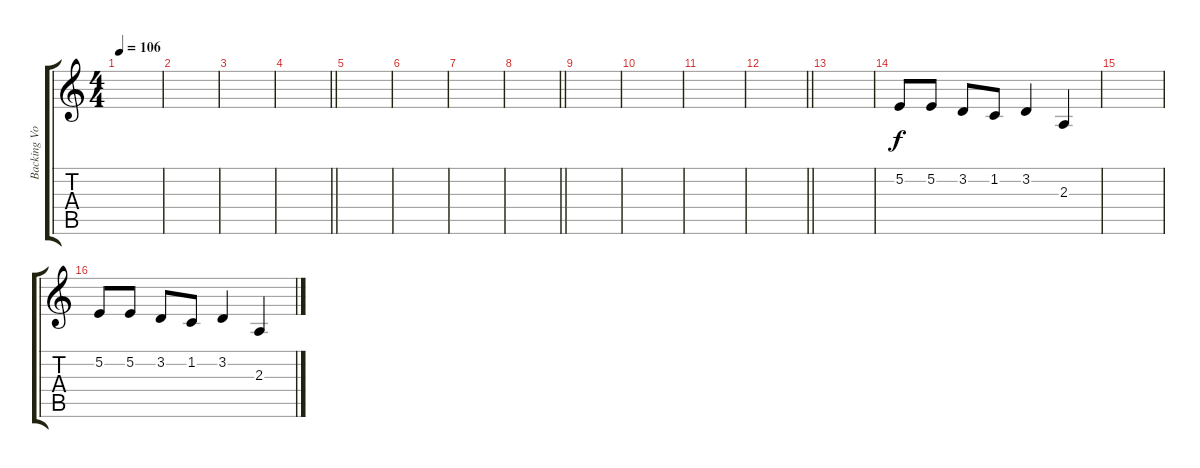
\track ("Backing Vocals" "Backing Vo") {instrument bassoon}
\staff {score tabs}
\tuning (E4 B3 G3 D3 A2 E2) {hide}
\ts (4 4)
\tempo 106
\clef g2
\ks c
|
|
|
\barLineRight lightlight
|
|
|
|
\barLineRight lightlight
|
|
|
|
\barLineRight lightlight
|
|
5.2.8 5.2.8 3.2.8 1.2.8 3.2.4 2.3.4 |
|
5.2.8 5.2.8 3.2.8 1.2.8 3.2.4 2.3.4
